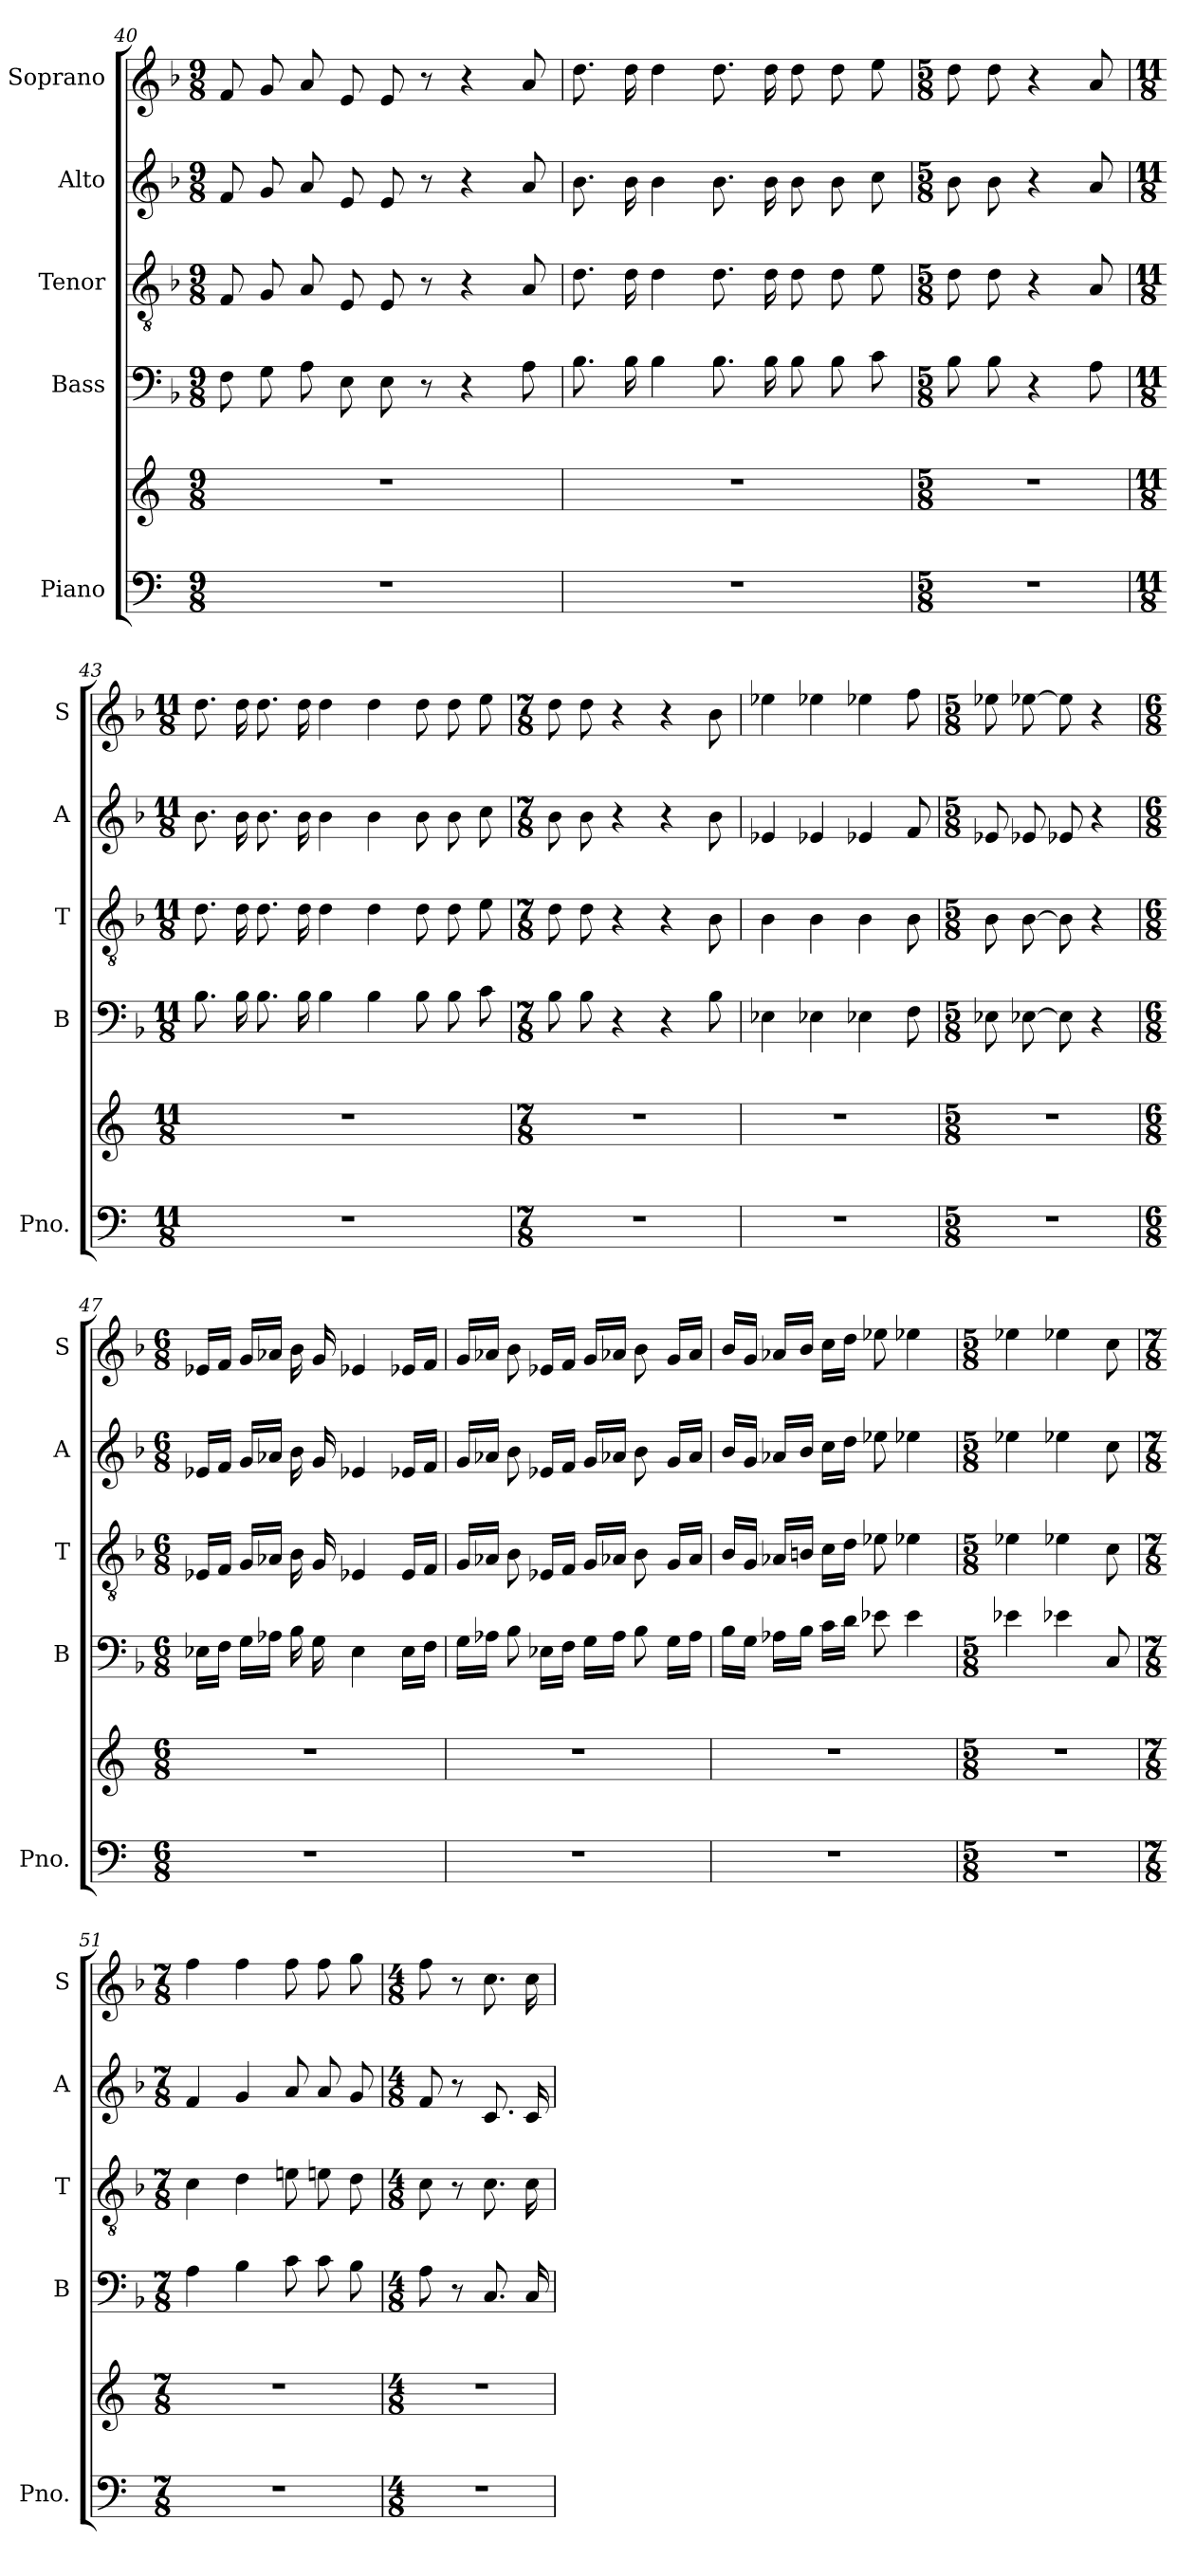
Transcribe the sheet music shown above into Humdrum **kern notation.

**kern	**kern	**kern	**kern	**kern	**kern
*part5	*part5	*part4	*part3	*part2	*part1
*staff6	*staff5	*staff4	*staff3	*staff2	*staff1
*I"Piano	*	*I"Bass	*I"Tenor	*I"Alto	*I"Soprano
*I'Pno.	*	*I'B	*I'T	*I'A	*I'S
*clefF4	*clefG2	*clefF4	*clefGv2	*clefG2	*clefG2
*k[]	*k[]	*k[b-]	*k[b-]	*k[b-]	*k[b-]
*C:	*C:	*F:	*F:	*F:	*F:
*M9/8	*M9/8	*M9/8	*M9/8	*M9/8	*M9/8
=40	=40	=40	=40	=40	=40
8%9r	8%9r	8F\	8F/	8f/	8f/
.	.	8G\	8G/	8g/	8g/
.	.	8A\	8A/	8a/	8a/
.	.	8E\	8E/	8e/	8e/
.	.	8E\	8E/	8e/	8e/
.	.	8r	8r	8r	8r
.	.	4r	4r	4r	4r
.	.	8A\	8A/	8a/	8a/
!!LO:LB:g=z
=41	=41	=41	=41	=41	=41
8%9r	8%9r	8.B-\	8.d\	8.b-\	8.dd\
.	.	16B-\	16d\	16b-\	16dd\
.	.	4B-\	4d\	4b-\	4dd\
.	.	8.B-\	8.d\	8.b-\	8.dd\
.	.	16B-\	16d\	16b-\	16dd\
.	.	8B-\	8d\	8b-\	8dd\
.	.	8B-\	8d\	8b-\	8dd\
.	.	8c\	8e\	8cc\	8ee\
=42	=42	=42	=42	=42	=42
*M5/8	*M5/8	*M5/8	*M5/8	*M5/8	*M5/8
8%5r	8%5r	8B-\	8d\	8b-\	8dd\
.	.	8B-\	8d\	8b-\	8dd\
.	.	4r	4r	4r	4r
.	.	8A\	8A/	8a/	8a/
=43	=43	=43	=43	=43	=43
*M11/8	*M11/8	*M11/8	*M11/8	*M11/8	*M11/8
8%11r	8%11r	8.B-\	8.d\	8.b-\	8.dd\
.	.	16B-\	16d\	16b-\	16dd\
.	.	8.B-\	8.d\	8.b-\	8.dd\
.	.	16B-\	16d\	16b-\	16dd\
.	.	4B-\	4d\	4b-\	4dd\
.	.	4B-\	4d\	4b-\	4dd\
.	.	8B-\	8d\	8b-\	8dd\
.	.	8B-\	8d\	8b-\	8dd\
.	.	8c\	8e\	8cc\	8ee\
=44	=44	=44	=44	=44	=44
*M7/8	*M7/8	*M7/8	*M7/8	*M7/8	*M7/8
2..r	2..r	8B-\	8d\	8b-\	8dd\
.	.	8B-\	8d\	8b-\	8dd\
.	.	4r	4r	4r	4r
.	.	4r	4r	4r	4r
.	.	8B-\	8B-\	8b-\	8b-\
=45	=45	=45	=45	=45	=45
2..r	2..r	4E-X\	4B-\	4e-X/	4ee-X\
.	.	4E-X\	4B-\	4e-X/	4ee-X\
.	.	4E-X\	4B-\	4e-X/	4ee-X\
.	.	8F\	8B-\	8f/	8ff\
!!LO:PB:g=z
=46	=46	=46	=46	=46	=46
*M5/8	*M5/8	*M5/8	*M5/8	*M5/8	*M5/8
8%5r	8%5r	8E-X\	8B-\	8e-X/	8ee-X\
.	.	[8E-X\	[8B-\	8e-X/	[8ee-X\
.	.	8E-\]	8B-\]	8e-X/	8ee-\]
.	.	4r	4r	4r	4r
=47	=47	=47	=47	=47	=47
*M6/8	*M6/8	*M6/8	*M6/8	*M6/8	*M6/8
2.r	2.r	16E-X\LL	16E-X/LL	16e-X/LL	16e-X/LL
.	.	16F\JJ	16F/JJ	16f/JJ	16f/JJ
.	.	16G\LL	16G/LL	16g/LL	16g/LL
.	.	16A-X\JJ	16A-X/JJ	16a-X/JJ	16a-X/JJ
.	.	16B-\	16B-\	16b-\	16b-\
.	.	16G\	16G/	16g/	16g/
.	.	4E-\	4E-X/	4e-X/	4e-X/
.	.	16E-\LL	16E-/LL	16e-X/LL	16e-X/LL
.	.	16F\JJ	16F/JJ	16f/JJ	16f/JJ
=48	=48	=48	=48	=48	=48
2.r	2.r	16G\LL	16G/LL	16g/LL	16g/LL
.	.	16A-X\JJ	16A-X/JJ	16a-X/JJ	16a-X/JJ
.	.	8B-\	8B-\	8b-\	8b-\
.	.	16E-X\LL	16E-X/LL	16e-X/LL	16e-X/LL
.	.	16F\JJ	16F/JJ	16f/JJ	16f/JJ
.	.	16G\LL	16G/LL	16g/LL	16g/LL
.	.	16A-\JJ	16A-X/JJ	16a-X/JJ	16a-X/JJ
.	.	8B-\	8B-\	8b-\	8b-\
.	.	16G\LL	16G/LL	16g/LL	16g/LL
.	.	16A-\JJ	16A-/JJ	16a-/JJ	16a-/JJ
=49	=49	=49	=49	=49	=49
2.r	2.r	16B-\LL	16B-/LL	16b-/LL	16b-/LL
.	.	16G\JJ	16G/JJ	16g/JJ	16g/JJ
.	.	16A-X\LL	16A-X/LL	16a-X/LL	16a-X/LL
.	.	16B-\JJ	16Bn/JJ	16b-/JJ	16b-/JJ
.	.	16c\LL	16c\LL	16cc\LL	16cc\LL
.	.	16d\JJ	16d\JJ	16dd\JJ	16dd\JJ
.	.	8e-X\	8e-X\	8ee-X\	8ee-X\
.	.	4e-\	4e-X\	4ee-X\	4ee-X\
!!LO:LB:g=z
=50	=50	=50	=50	=50	=50
*M5/8	*M5/8	*M5/8	*M5/8	*M5/8	*M5/8
8%5r	8%5r	4e-X\	4e-X\	4ee-X\	4ee-X\
.	.	4e-X\	4e-X\	4ee-X\	4ee-X\
.	.	8C/	8c\	8cc\	8cc\
=51	=51	=51	=51	=51	=51
*M7/8	*M7/8	*M7/8	*M7/8	*M7/8	*M7/8
2..r	2..r	4A\	4c\	4f/	4ff\
.	.	4B-\	4d\	4g/	4ff\
.	.	8c\	8en\	8a/	8ff\
.	.	8c\	8en\	8a/	8ff\
.	.	8B-\	8d\	8g/	8gg\
=52	=52	=52	=52	=52	=52
*M4/8	*M4/8	*M4/8	*M4/8	*M4/8	*M4/8
2r	2r	8A\	8c\	8f/	8ff\
.	.	8r	8r	8r	8r
.	.	8.C/	8.c\	8.c/	8.cc\
.	.	16C/	16c\	16c/	16cc\
=	=	=	=	=	=
*-	*-	*-	*-	*-	*-
